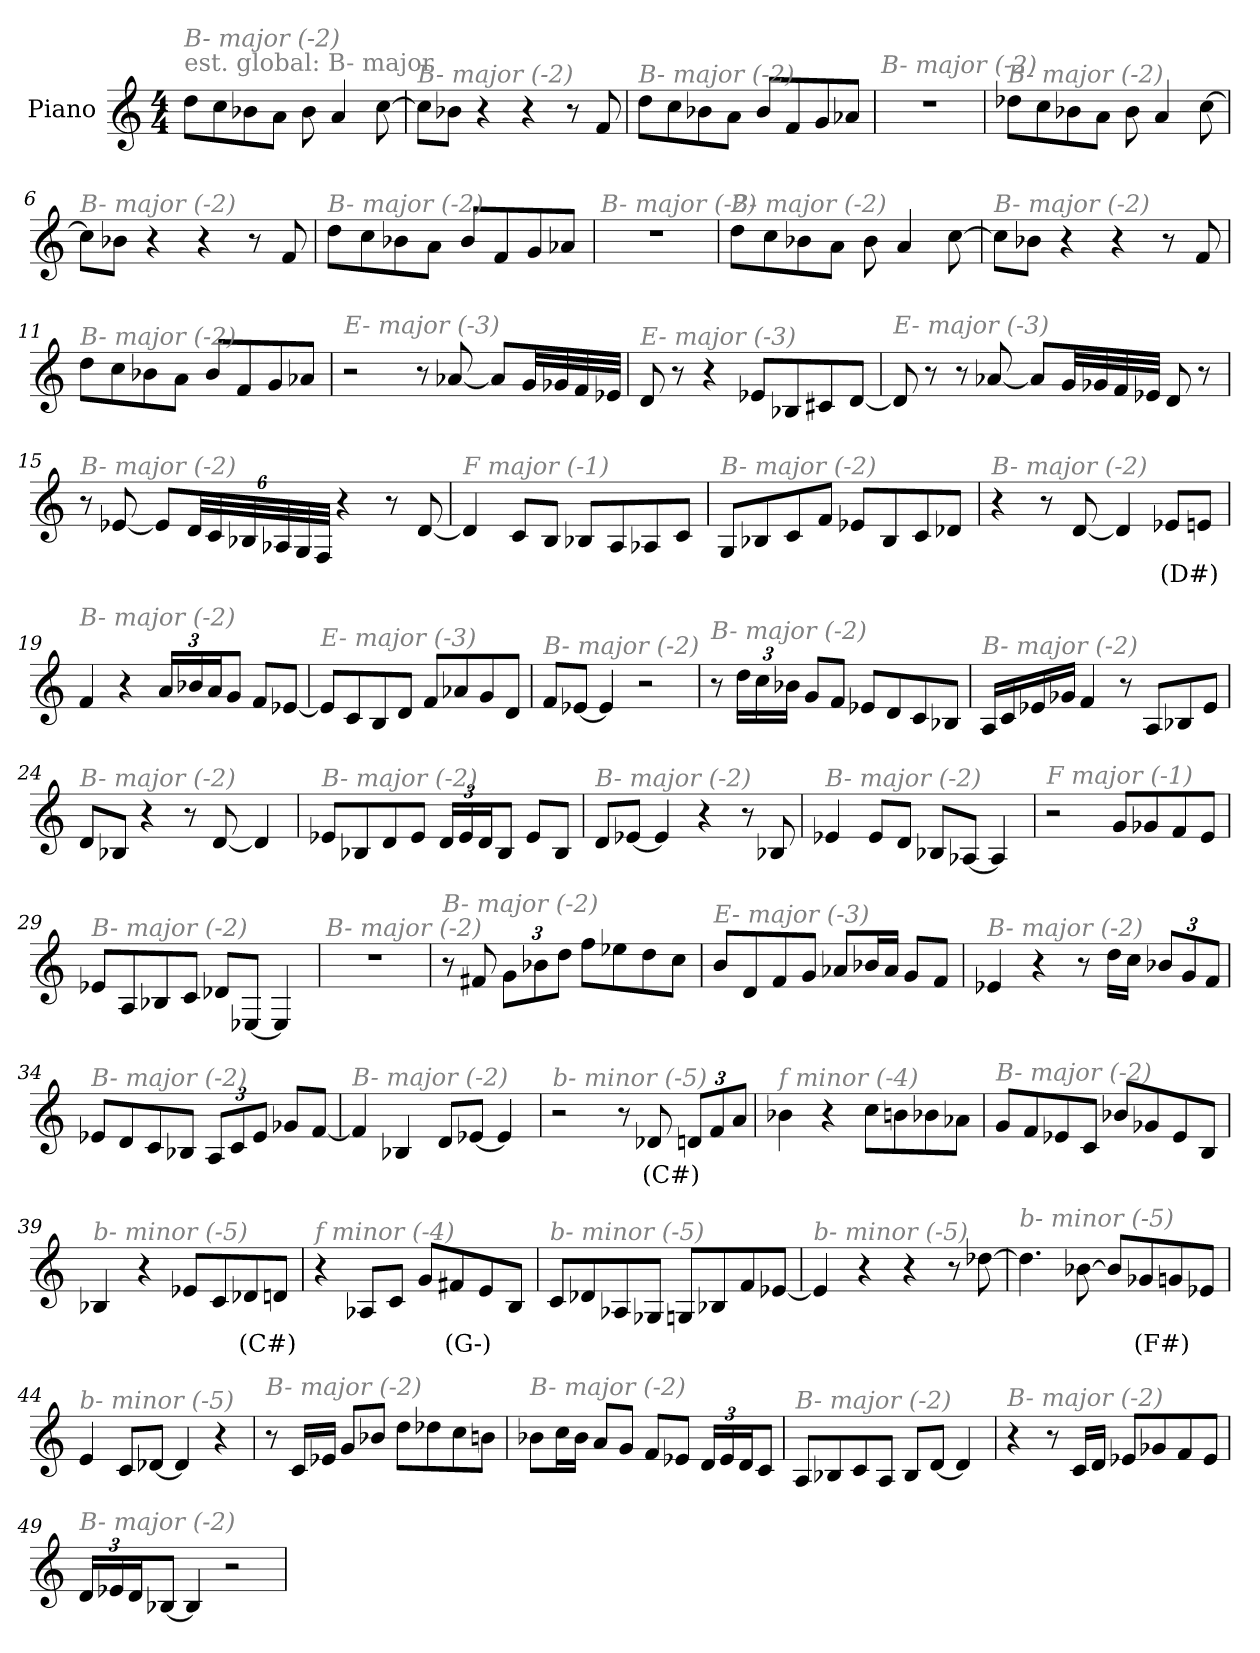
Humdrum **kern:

**kern	**text
*part1	*part1
*staff1	*staff1
*I"Piano	*
*I'Pno	*
*clefG2	*
*k[]	*
*M4/4	*
*MM230	*
=1	=1
!LO:TX:a:color=#808080:t=est. global&colon; B- major	!
!LO:TX:i:color=#808080:t=B- major (-2)	!
8dd\L	.
8cc\	.
8b-X\	.
8a\J	.
8b-\	.
4a/	.
[8cc\	.
=2	=2
!LO:TX:i:color=#808080:t=B- major (-2)	!
8cc\L]	.
8b-X\J	.
4r	.
4r	.
8r	.
8f/	.
=3	=3
!LO:TX:i:color=#808080:t=B- major (-2)	!
8dd\L	.
8cc\	.
8b-X\	.
8a\J	.
8b-/L	.
8f/	.
8g/	.
8a-X/J	.
=4	=4
!LO:TX:i:color=#808080:t=B- major (-2)	!
1r	.
=5	=5
!LO:TX:i:color=#808080:t=B- major (-2)	!
8dd-X\L	.
8cc\	.
8b-X\	.
8a\J	.
8b-\	.
4a/	.
[8cc\	.
!!LO:LB:g=z
=6	=6
!LO:TX:i:color=#808080:t=B- major (-2)	!
8cc\L]	.
8b-X\J	.
4r	.
4r	.
8r	.
8f/	.
=7	=7
!LO:TX:i:color=#808080:t=B- major (-2)	!
8dd\L	.
8cc\	.
8b-X\	.
8a\J	.
8b-/L	.
8f/	.
8g/	.
8a-X/J	.
=8	=8
!LO:TX:i:color=#808080:t=B- major (-2)	!
1r	.
=9	=9
!LO:TX:i:color=#808080:t=B- major (-2)	!
8dd\L	.
8cc\	.
8b-X\	.
8a\J	.
8b-\	.
4a/	.
[8cc\	.
=10	=10
!LO:TX:i:color=#808080:t=B- major (-2)	!
8cc\L]	.
8b-X\J	.
4r	.
4r	.
8r	.
8f/	.
!!LO:LB:g=z
=11	=11
!LO:TX:i:color=#808080:t=B- major (-2)	!
8dd\L	.
8cc\	.
8b-X\	.
8a\J	.
8b-/L	.
8f/	.
8g/	.
8a-X/J	.
=12	=12
!LO:TX:i:color=#808080:t=E- major (-3)	!
2r	.
8r	.
[8a-X/	.
8a-/L]	.
32g/LL	.
32g-X/	.
32f/	.
32e-X/JJJ	.
=13	=13
!LO:TX:i:color=#808080:t=E- major (-3)	!
8d/	.
8r	.
4r	.
8e-X/L	.
8B-X/	.
8c#X/	.
[8d/J	.
!!LO:LB:g=z
=14	=14
!LO:TX:i:color=#808080:t=E- major (-3)	!
8d/]	.
8r	.
8r	.
[8a-X/	.
8a-/L]	.
32g/LL	.
32g-X/	.
32f/	.
32e-X/JJJ	.
8d/	.
8r	.
=15	=15
!LO:TX:i:color=#808080:t=B- major (-2)	!
8r	.
[8e-X/	.
8e-/L]	.
*Xbrackettup	*
48d/LL	.
48c/	.
48B-X/	.
48A-X/	.
48G/	.
48F/JJJ	.
4r	.
8r	.
[8d/	.
=16	=16
!LO:TX:i:color=#808080:t=F major (-1)	!
4d/]	.
8c/L	.
8B/J	.
8B-X/L	.
8A/	.
8A-X/	.
8c/J	.
!!LO:LB:g=z
=17	=17
!LO:TX:i:color=#808080:t=B- major (-2)	!
8G/L	.
8B-X/	.
8c/	.
8f/J	.
8e-X/L	.
8B-/	.
8c/	.
8d-X/J	.
=18	=18
!LO:TX:i:color=#808080:t=B- major (-2)	!
4r	.
8r	.
[8d/	.
4d/]	.
8e-Xi/L	(D#)
8e/J	.
=19	=19
!LO:TX:i:color=#808080:t=B- major (-2)	!
4f/	.
4r	.
24a/LL	.
24b-X/	.
24a/J	.
8g/J	.
8f/L	.
[8e-X/J	.
=20	=20
!LO:TX:i:color=#808080:t=E- major (-3)	!
8e-/L]	.
8c/	.
8B/	.
8d/J	.
8f/L	.
8a-X/	.
8g/	.
8d/J	.
!!LO:LB:g=z
=21	=21
!LO:TX:i:color=#808080:t=B- major (-2)	!
8f/L	.
[8e-X/J	.
4e-/]	.
2r	.
=22	=22
!LO:TX:i:color=#808080:t=B- major (-2)	!
8r	.
24dd\LL	.
24cc\	.
24b-X\JJ	.
8g/L	.
8f/J	.
8e-X/L	.
8d/	.
8c/	.
8B-X/J	.
=23	=23
!LO:TX:i:color=#808080:t=B- major (-2)	!
16A/LL	.
16c/	.
16e-X/	.
16g-X/JJ	.
4f/	.
8r	.
8A/L	.
8B-X/	.
8e-/J	.
=24	=24
!LO:TX:i:color=#808080:t=B- major (-2)	!
8d/L	.
8B-X/J	.
4r	.
8r	.
[8d/	.
4d/]	.
!!LO:LB:g=z
=25	=25
!LO:TX:i:color=#808080:t=B- major (-2)	!
8e-X/L	.
8B-X/	.
8d/	.
8e-/J	.
24d/LL	.
24e-/	.
24d/J	.
8B-/J	.
8e-/L	.
8B-/J	.
=26	=26
!LO:TX:i:color=#808080:t=B- major (-2)	!
8d/L	.
[8e-X/J	.
4e-/]	.
4r	.
8r	.
8B-X/	.
=27	=27
!LO:TX:i:color=#808080:t=B- major (-2)	!
4e-X/	.
8e-/L	.
8d/J	.
8B-X/L	.
[8A-X/J	.
4A-/]	.
=28	=28
!LO:TX:i:color=#808080:t=F major (-1)	!
2r	.
8g/L	.
8g-X/	.
8f/	.
8e/J	.
!!LO:LB:g=z
=29	=29
!LO:TX:i:color=#808080:t=B- major (-2)	!
8e-X/L	.
8A/	.
8B-X/	.
8c/J	.
8d-X/L	.
[8E-X/J	.
4E-/]	.
=30	=30
!LO:TX:i:color=#808080:t=B- major (-2)	!
1r	.
=31	=31
!LO:TX:i:color=#808080:t=B- major (-2)	!
8r	.
8f#X/	.
12g\L	.
12b-X\	.
12dd\J	.
8ff\L	.
8ee-X\	.
8dd\	.
8cc\J	.
=32	=32
!LO:TX:i:color=#808080:t=E- major (-3)	!
8b/L	.
8d/	.
8f/	.
8g/J	.
8a-X/L	.
16b-X/L	.
16a-/JJ	.
8g/L	.
8f/J	.
!!LO:LB:g=z
=33	=33
!LO:TX:i:color=#808080:t=B- major (-2)	!
4e-X/	.
4r	.
8r	.
16dd\LL	.
16cc\JJ	.
12b-X/L	.
12g/	.
12f/J	.
=34	=34
!LO:TX:i:color=#808080:t=B- major (-2)	!
8e-X/L	.
8d/	.
8c/	.
8B-X/J	.
12A/L	.
12c/	.
12e-/J	.
8g-X/L	.
[8f/J	.
=35	=35
!LO:TX:i:color=#808080:t=B- major (-2)	!
4f/]	.
4B-X/	.
8d/L	.
[8e-X/J	.
4e-/]	.
=36	=36
!LO:TX:i:color=#808080:t=b- minor (-5)	!
2r	.
8r	.
8d-Xi/	(C#)
12d/L	.
12f/	.
12a/J	.
!!LO:LB:g=z
=37	=37
!LO:TX:i:color=#808080:t=f minor (-4)	!
4b-X\	.
4r	.
8cc\L	.
8bn\	.
8b-X\	.
8a-X\J	.
=38	=38
!LO:TX:i:color=#808080:t=B- major (-2)	!
8g/L	.
8f/	.
8e-X/	.
8c/J	.
8b-X/L	.
8g-X/	.
8e-/	.
8B/J	.
=39	=39
!LO:TX:i:color=#808080:t=b- minor (-5)	!
4B-X/	.
4r	.
8e-X/L	.
8c/	.
8d-Xi/	(C#)
8d/J	.
=40	=40
!LO:TX:i:color=#808080:t=f minor (-4)	!
4r	.
8A-X/L	.
8c/J	.
8g/L	.
8f#Xj/	(G-)
8e/	.
8B/J	.
!!LO:PB:g=z
=41	=41
!LO:TX:i:color=#808080:t=b- minor (-5)	!
8c/L	.
8d-X/	.
8A-X/	.
8G-X/J	.
8Gn/L	.
8B-X/	.
8f/	.
[8e-X/J	.
=42	=42
!LO:TX:i:color=#808080:t=b- minor (-5)	!
4e-/]	.
4r	.
4r	.
8r	.
[8dd-X\	.
=43	=43
!LO:TX:i:color=#808080:t=b- minor (-5)	!
4.dd-\]	.
[8b-X\	.
8b-/L]	.
8g-Xi/	(F#)
8g/	.
8e-X/J	.
=44	=44
!LO:TX:i:color=#808080:t=b- minor (-5)	!
4e/	.
8c/L	.
[8d-X/J	.
4d-/]	.
4r	.
!!LO:LB:g=z
=45	=45
!LO:TX:i:color=#808080:t=B- major (-2)	!
8r	.
16c/LL	.
16e-X/JJ	.
8g/L	.
8b-X/J	.
8dd\L	.
8dd-X\	.
8cc\	.
8bn\J	.
=46	=46
!LO:TX:i:color=#808080:t=B- major (-2)	!
8b-X\L	.
16cc\L	.
16b-\JJ	.
8a/L	.
8g/J	.
8f/L	.
8e-X/J	.
24d/LL	.
24e-/	.
24d/J	.
8c/J	.
=47	=47
!LO:TX:i:color=#808080:t=B- major (-2)	!
8A/L	.
8B-X/	.
8c/	.
8A/J	.
8B-/L	.
[8d/J	.
4d/]	.
=48	=48
!LO:TX:i:color=#808080:t=B- major (-2)	!
4r	.
8r	.
16c/LL	.
16d/JJ	.
8e-X/L	.
8g-X/	.
8f/	.
8e-/J	.
!!LO:LB:g=z
=49	=49
!LO:TX:i:color=#808080:t=B- major (-2)	!
24d/LL	.
24e-X/	.
24d/J	.
[8B-X/J	.
4B-/]	.
2r	.
=	=
*-	*-
